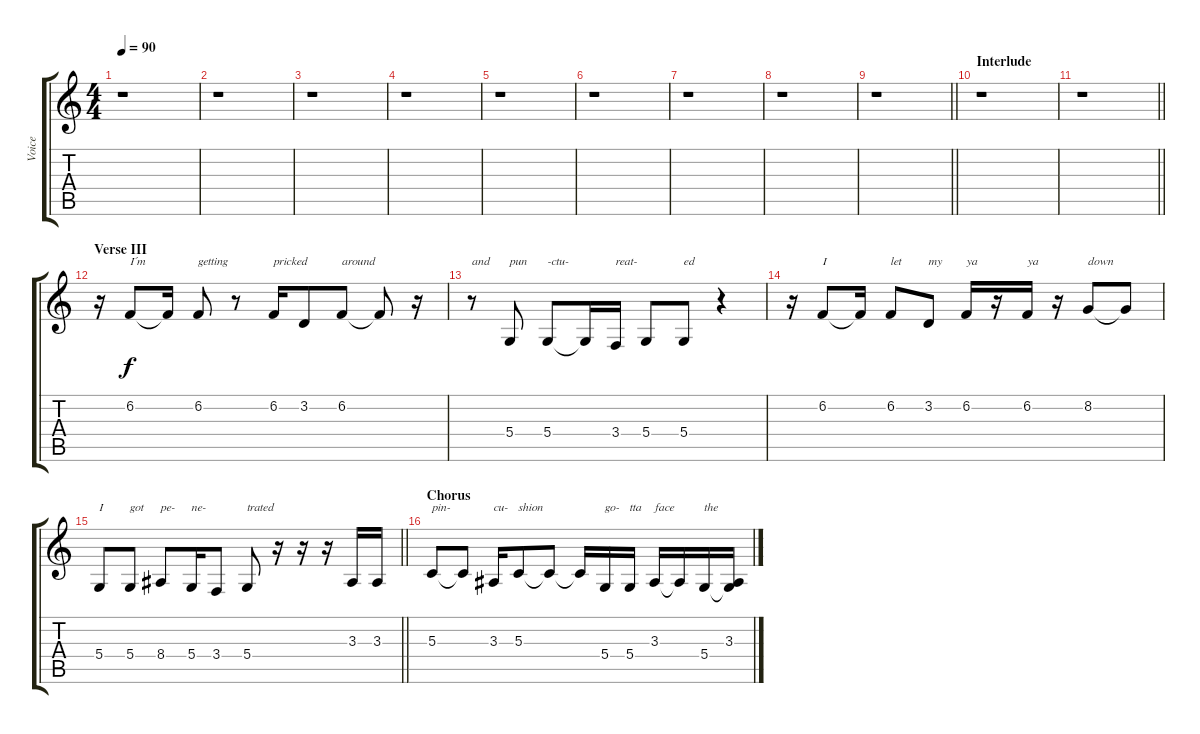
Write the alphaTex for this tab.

\track ("Voice" "Voice") {instrument baritonesax}
\staff {score tabs}
\tuning (E4 B3 G3 D3 A2 E2) {hide}
\ts (4 4)
\tempo 90
\clef g2
\ks c
r.1{dy f} |
r.1 |
r.1 |
r.1 |
r.1 |
r.1 |
r.1 |
r.1 |
\barLineRight lightlight
r.1 |
\section ("" "Interlude")
r.1 |
\barLineRight lightlight
r.1 |
\section ("" "Verse III")
r.16 6.2.8{txt "I´m"} 6.2{t}.16 6.2.8{txt "getting"} r.8 6.2.16{txt "pricked"} 3.2.8 6.2.8{txt "around"} 6.2{t}.8 r.16 |
r.8{txt "and"} 5.4.8{txt "pun"} 5.4.8{txt "-ctu-"} 5.4{t}.16 3.4.16{txt "reat-"} 5.4.8 5.4.8{txt "ed"} r.4 |
r.16 6.2.8{txt "I"} 6.2{t}.16 6.2.8{txt "let"} 3.2.8{txt "my"} 6.2.16{txt "ya"} r.16 6.2.16{txt "ya"} r.16 8.2.8{txt "down"} 8.2{t}.8 |
\barLineRight lightlight
5.4.8{txt "I"} 5.4.8{txt "got"} 8.4.8{txt "pe-"} 5.4.16{txt "ne-"} 3.4.8 5.4.8{txt "trated"} r.16 r.16 r.16 3.3.16 3.3.16 |
\section ("" "Chorus")
5.3.8{txt "pin-"} 5.3{t}.8 3.3.16{txt "cu-"} 5.3.8{txt "shion"} 5.3{t}.8 5.3{t}.16 5.4.16{txt "go-"} 5.4.16{txt "tta"} 3.3.16{txt "face"} 3.3{t}.16 5.4.16{txt "the"} (3.3 5.4{t}).16
